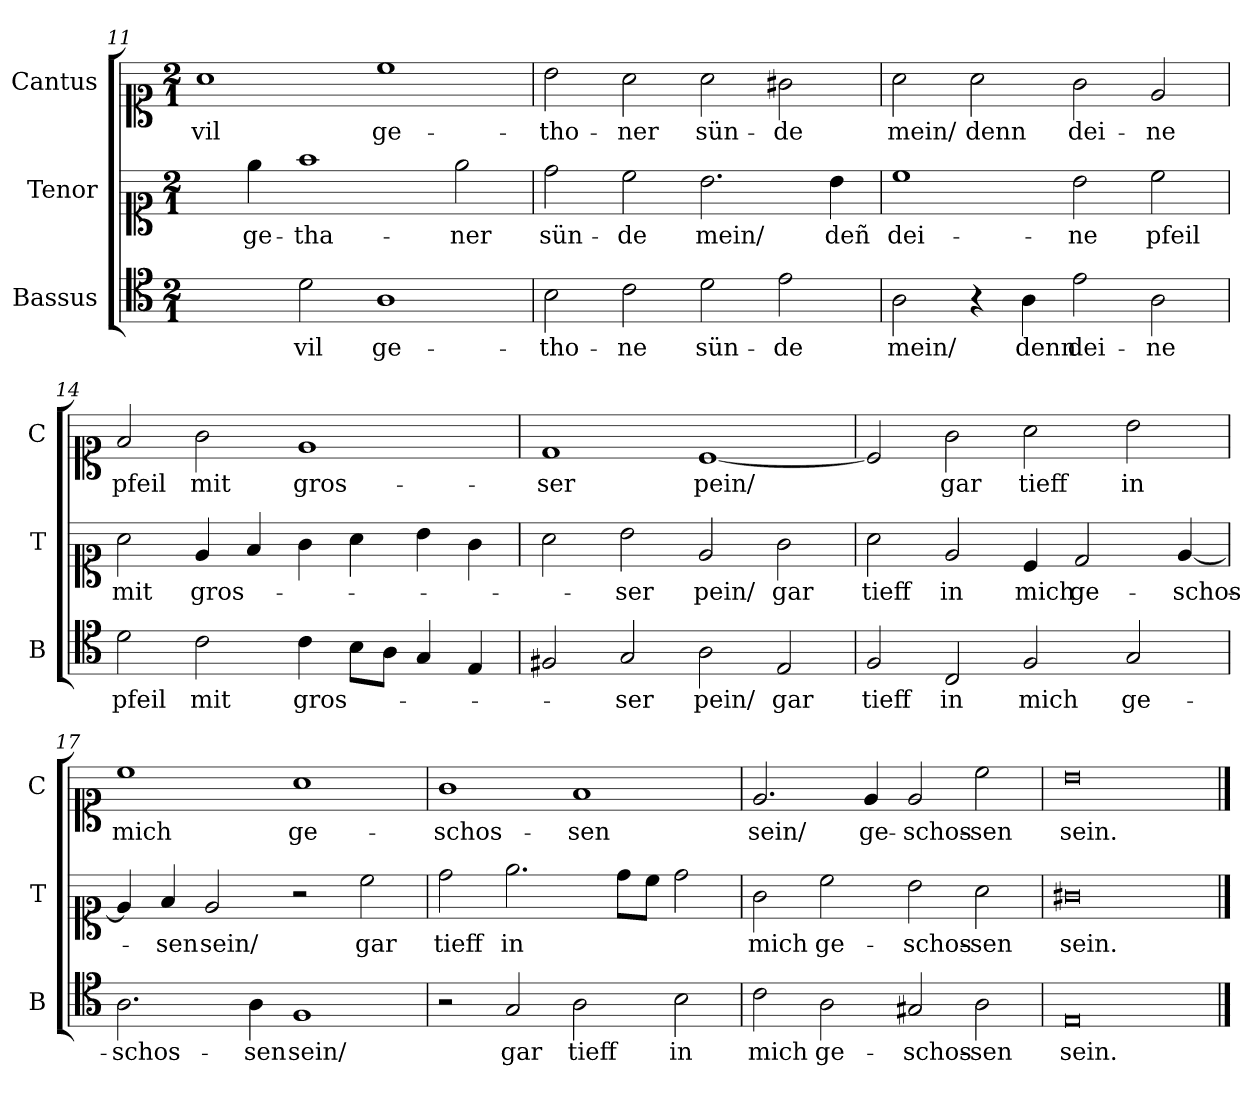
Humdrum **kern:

**kern	**text	**kern	**text	**kern	**text
*part3	*part3	*part2	*part2	*part1	*part1
*staff3	*staff3	*staff2	*staff2	*staff1	*staff1
*I"Bassus	*	*I"Tenor	*	*I"Cantus	*
*I'B	*	*I'T	*	*I'C	*
*clefC4	*	*clefC1	*	*clefC1	*
*k[]	*	*k[]	*	*k[]	*
*E:phr	*	*E:phr	*	*E:phr	*
*M2/1	*	*M2/1	*	*M2/1	*
=11	=11	=11	=11	=11	=11
2ryy	.	4ryy	.	1a	vil
.	.	4ee	ge-	.	.
2d	vil	1ff	-tha-	.	.
1A	ge-	.	.	1cc	ge-
.	.	2ee	-ner	.	.
=12	=12	=12	=12	=12	=12
2B	-tho-	2dd	sün-	2b	-tho-
2c	-ne	2cc	-de	2a	-ner
2d	sün-	2.b	mein/	2a	sün-
2e	-de	.	.	2g#X	-de
.	.	4b	deñ	.	.
=13	=13	=13	=13	=13	=13
2A	mein/	1cc	dei-	2a	mein/
4r	.	.	.	2a	denn
4A	denn	.	.	.	.
2e	dei-	2b	-ne	2g	dei-
2A	-ne	2cc	pfeil	2e	-ne
=14	=14	=14	=14	=14	=14
2d	pfeil	2a	mit	2f	pfeil
2c	mit	4e	gros-	2g	mit
.	.	4f	.	.	.
4c	gros-	4g	.	1e	gros-
8B\L	.	4a	.	.	.
8A\J	.	.	.	.	.
4G	.	4b	.	.	.
4E	.	4g	.	.	.
=15	=15	=15	=15	=15	=15
2F#X	.	2a	.	1d	-ser
2G	-ser	2b	-ser	.	.
2A	pein/	2e	pein/	[1c	pein/
2E	gar	2g	gar	.	.
=16	=16	=16	=16	=16	=16
2F	tieff	2a	tieff	2c]	.
2C	in	2e	in	2g	gar
2F	mich	4c	mich	2a	tieff
.	.	2d	ge-	.	.
2G	ge-	.	.	2b	in
.	.	[4e	-schos-	.	.
=17	=17	=17	=17	=17	=17
2.A	-schos-	4e]	.	1cc	mich
.	.	4f	-sen	.	.
.	.	2e	sein/	.	.
4A	-sen	.	.	.	.
1F	sein/	2r	.	1a	ge-
.	.	2cc	gar	.	.
=18	=18	=18	=18	=18	=18
2r	.	2dd	tieff	1g	-schos-
2G	gar	2.ee	in	.	.
2A	tieff	.	.	1f	-sen
.	.	8dd\L	.	.	.
.	.	8cc\J	.	.	.
2B	in	2dd	.	.	.
=19	=19	=19	=19	=19	=19
2c	mich	2g	mich	2.e	sein/
2A	ge-	2cc	ge-	.	.
.	.	.	.	4e	ge-
2G#X	-schos-	2b	-schos-	2e	-schos-
2A	-sen	2a	-sen	2cc	-sen
=20	=20	=20	=20	=20	=20
0E	sein.	0g#X	sein.	0b	sein.
==	==	==	==	==	==
*-	*-	*-	*-	*-	*-
